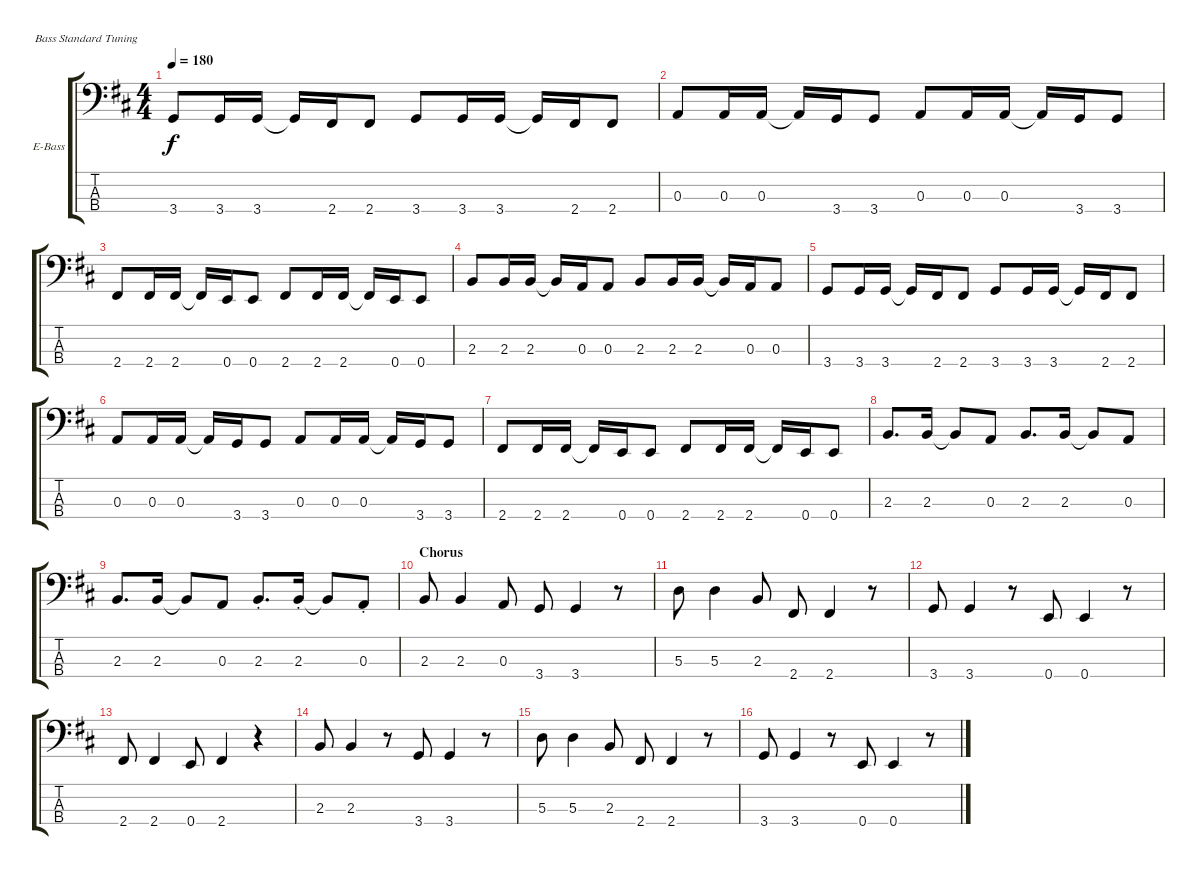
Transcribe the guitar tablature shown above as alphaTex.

\defaultSystemsLayout 4
\bracketExtendMode groupsimilarinstruments
\firstSystemTrackNameOrientation horizontal
\otherSystemsTrackNameOrientation horizontal
\track ("Cliff Burton (Bass)" "E-Bass") {instrument electricbassfinger}
\staff {score tabs}
\tuning (G2 D2 A1 E1)
\ts (4 4)
\tempo 180
\clef f4
\ks d
3.4.8{dy f} 3.4.16 3.4.16 3.4{t}.16 2.4.16 2.4.8 3.4.8 3.4.16 3.4.16 3.4{t}.16 2.4.16 2.4.8 |
0.3.8 0.3.16 0.3.16 0.3{t}.16 3.4.16 3.4.8 0.3.8 0.3.16 0.3.16 0.3{t}.16 3.4.16 3.4.8 |
2.4.8 2.4.16 2.4.16 2.4{t}.16 0.4.16 0.4.8 2.4.8 2.4.16 2.4.16 2.4{t}.16 0.4.16 0.4.8 |
2.3.8 2.3.16 2.3.16 2.3{t}.16 0.3.16 0.3.8 2.3.8 2.3.16 2.3.16 2.3{t}.16 0.3.16 0.3.8 |
3.4.8 3.4.16 3.4.16 3.4{t}.16 2.4.16 2.4.8 3.4.8 3.4.16 3.4.16 3.4{t}.16 2.4.16 2.4.8 |
0.3.8 0.3.16 0.3.16 0.3{t}.16 3.4.16 3.4.8 0.3.8 0.3.16 0.3.16 0.3{t}.16 3.4.16 3.4.8 |
2.4.8 2.4.16 2.4.16 2.4{t}.16 0.4.16 0.4.8 2.4.8 2.4.16 2.4.16 2.4{t}.16 0.4.16 0.4.8 |
2.3.8{d} 2.3.16 2.3{t}.8 0.3.8 2.3.8{d} 2.3.16 2.3{t}.8 0.3.8 |
2.3.8{d} 2.3.16 2.3{t}.8 0.3.8 2.3{st}.8{d} 2.3{st}.16 2.3{t}.8 0.3{st}.8 |
\section ("" "Chorus")
2.3.8 2.3.4 0.3.8 3.4.8 3.4.4 r.8 |
5.3.8 5.3.4 2.3.8 2.4.8 2.4.4 r.8 |
3.4.8 3.4.4 r.8 0.4.8 0.4.4 r.8 |
2.4.8 2.4.4 0.4.8 2.4.4 r.4 |
2.3.8 2.3.4 r.8 3.4.8 3.4.4 r.8 |
5.3.8 5.3.4 2.3.8 2.4.8 2.4.4 r.8 |
3.4.8 3.4.4 r.8 0.4.8 0.4.4 r.8
